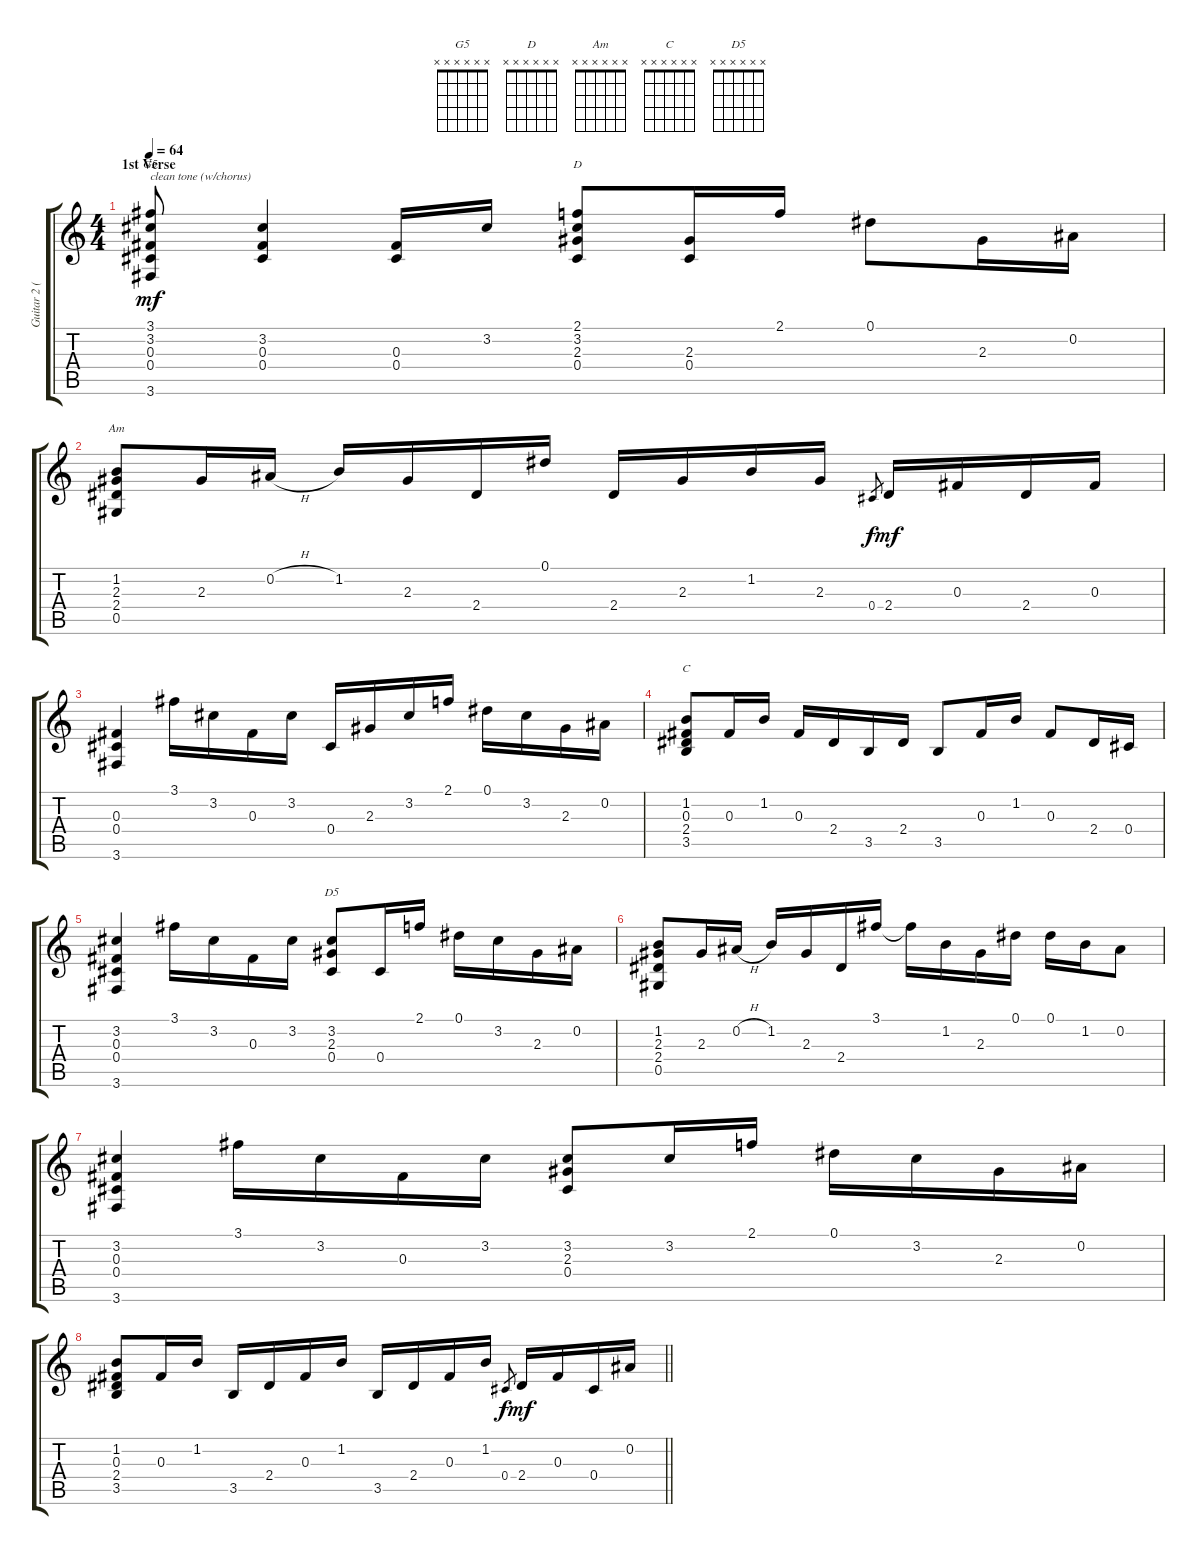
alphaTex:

\track ("Guitar 2 (Slash)" "Guitar 2 (") {instrument overdrivenguitar}
\staff {score tabs}
\tuning (Eb4 Bb3 Gb3 Db3 Ab2 Eb2) {hide}
\chord ("G5" x x x x x x)
\chord ("D" x x x x x x)
\chord ("Am" x x x x x x)
\chord ("C" x x x x x x)
\chord ("D5" x x x x x x)
\ts (4 4)
\section ("" "1st Verse")
\tempo 64
\clef g2
\ks c
(3.1 3.2 0.3 0.4 3.6).8{ch "G5" txt "clean tone (w/chorus)" dy mf volume 13 instrument electricguitarjazz} (3.2 0.3 0.4).4 (0.3 0.4).16 3.2.16 (2.1 3.2 2.3 0.4).8{ch "D"} (2.3 0.4).16 2.1.16 0.1.8 2.3.16 0.2.16 |
(1.2 2.3 2.4 0.5).8{ch "Am"} 2.3.16 0.2{h}.16 1.2.16 2.3.16 2.4.16 0.1.16 2.4.16 2.3.16 1.2.16 2.3.16 0.4.8{gr dy f} 2.4.16{dy mf} 0.3.16 2.4.16 0.3.16 |
(0.3 0.4 3.6).4 3.1.16 3.2.16 0.3.16 3.2.16 0.4.16 2.3.16 3.2.16 2.1.16 0.1.16 3.2.16 2.3.16 0.2.16 |
(1.2 0.3 2.4 3.5).8{ch "C"} 0.3.16 1.2.16 0.3.16 2.4.16 3.5.16 2.4.16 3.5.8 0.3.16 1.2.16 0.3.8 2.4.16 0.4.16 |
(3.2 0.3 0.4 3.6).4 3.1.16 3.2.16 0.3.16 3.2.16 (3.2 2.3 0.4).8{ch "D5"} 0.4.16 2.1.16 0.1.16 3.2.16 2.3.16 0.2.16 |
(1.2 2.3 2.4 0.5).8 2.3.16 0.2{h}.16 1.2.16 2.3.16 2.4.16 3.1.16 3.1{t}.16 1.2.16 2.3.16 0.1.16 0.1.16 1.2.16 0.2.8 |
(3.2 0.3 0.4 3.6).4 3.1.16 3.2.16 0.3.16 3.2.16 (3.2 2.3 0.4).8 3.2.16 2.1.16 0.1.16 3.2.16 2.3.16 0.2.16 |
\barLineRight lightlight
(1.2 0.3 2.4 3.5).8 0.3.16 1.2.16 3.5.16 2.4.16 0.3.16 1.2.16 3.5.16 2.4.16 0.3.16 1.2.16 0.4.8{gr dy f} 2.4.16{dy mf} 0.3.16 0.4.16 0.2.16
